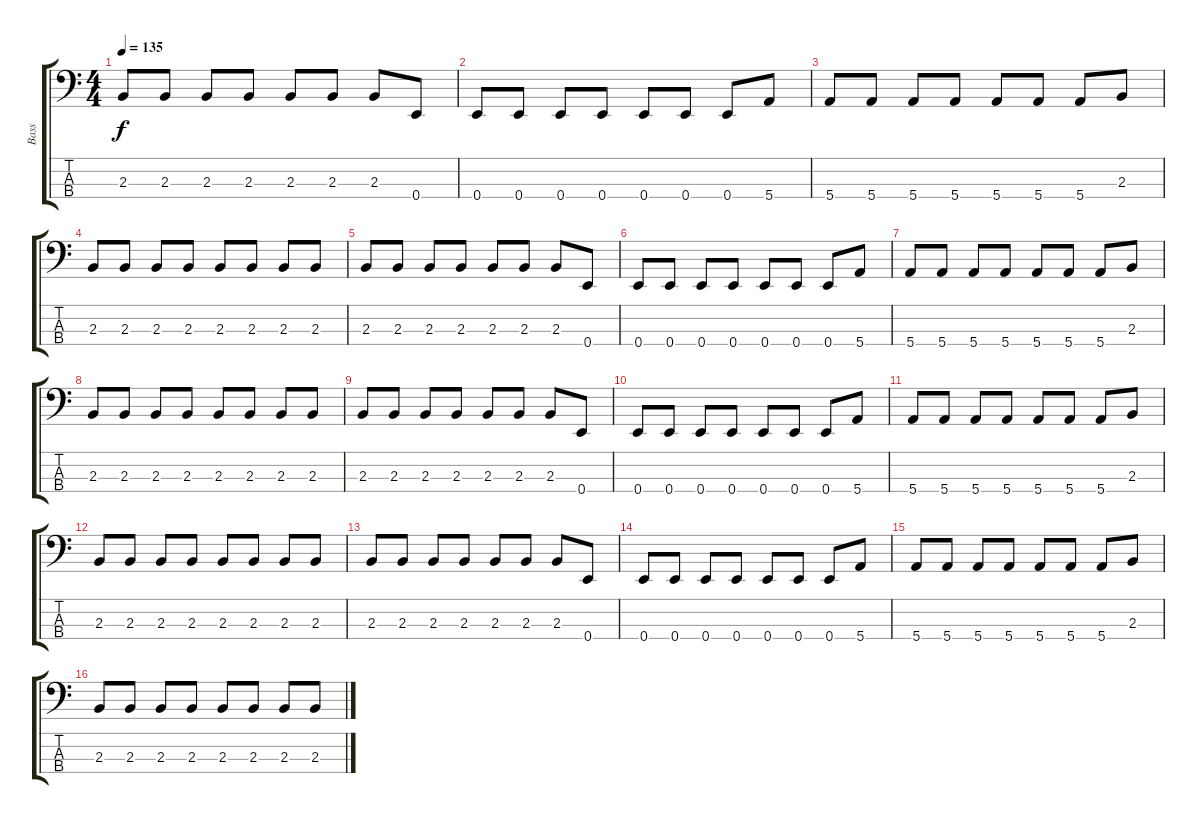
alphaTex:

\track ("Bass" "Bass") {instrument electricbassfinger}
\staff {score tabs}
\tuning (G2 D2 A1 E1) {hide}
\ts (4 4)
\tempo 135
\clef f4
\ks c
2.3.8{dy f} 2.3.8 2.3.8 2.3.8 2.3.8 2.3.8 2.3.8 0.4.8 |
0.4.8 0.4.8 0.4.8 0.4.8 0.4.8 0.4.8 0.4.8 5.4.8 |
5.4.8 5.4.8 5.4.8 5.4.8 5.4.8 5.4.8 5.4.8 2.3.8 |
2.3.8 2.3.8 2.3.8 2.3.8 2.3.8 2.3.8 2.3.8 2.3.8 |
2.3.8 2.3.8 2.3.8 2.3.8 2.3.8 2.3.8 2.3.8 0.4.8 |
0.4.8 0.4.8 0.4.8 0.4.8 0.4.8 0.4.8 0.4.8 5.4.8 |
5.4.8 5.4.8 5.4.8 5.4.8 5.4.8 5.4.8 5.4.8 2.3.8 |
2.3.8 2.3.8 2.3.8 2.3.8 2.3.8 2.3.8 2.3.8 2.3.8 |
2.3.8 2.3.8 2.3.8 2.3.8 2.3.8 2.3.8 2.3.8 0.4.8 |
0.4.8 0.4.8 0.4.8 0.4.8 0.4.8 0.4.8 0.4.8 5.4.8 |
5.4.8 5.4.8 5.4.8 5.4.8 5.4.8 5.4.8 5.4.8 2.3.8 |
2.3.8 2.3.8 2.3.8 2.3.8 2.3.8 2.3.8 2.3.8 2.3.8 |
2.3.8 2.3.8 2.3.8 2.3.8 2.3.8 2.3.8 2.3.8 0.4.8 |
0.4.8 0.4.8 0.4.8 0.4.8 0.4.8 0.4.8 0.4.8 5.4.8 |
5.4.8 5.4.8 5.4.8 5.4.8 5.4.8 5.4.8 5.4.8 2.3.8 |
2.3.8 2.3.8 2.3.8 2.3.8 2.3.8 2.3.8 2.3.8 2.3.8
